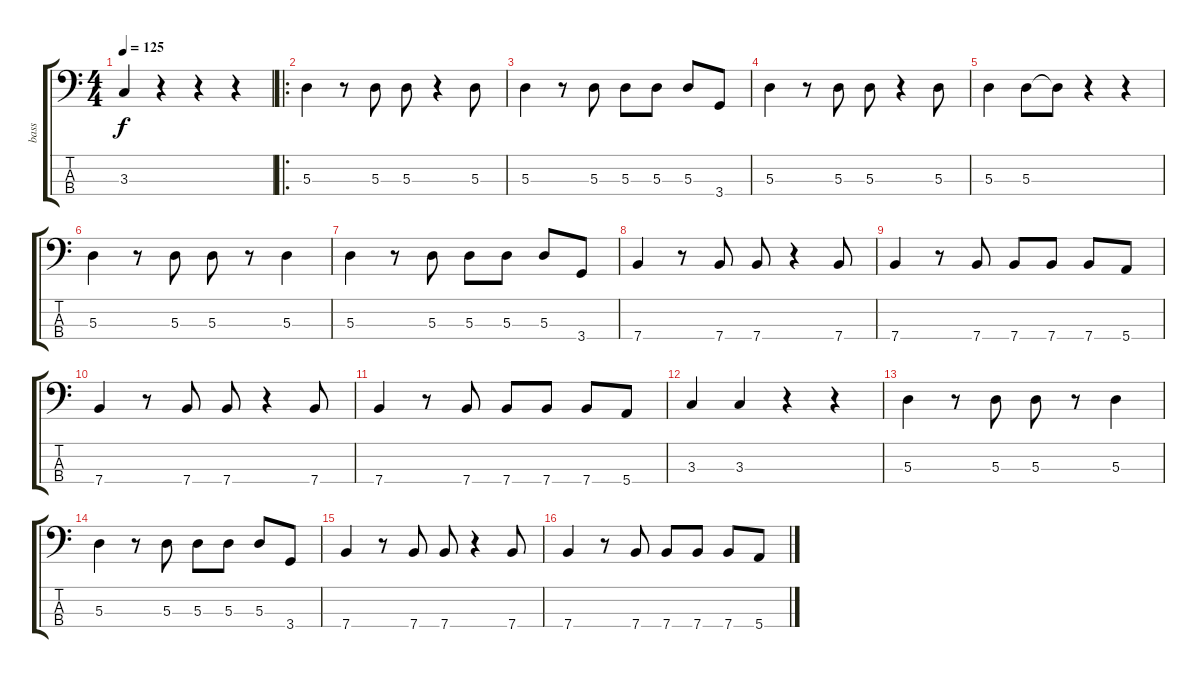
\track ("bass" "bass") {instrument electricbassfinger}
\staff {score tabs}
\tuning (G2 D2 A1 E1) {hide}
\ts (4 4)
\tempo 125
\clef f4
\ks c
3.3.4{dy f} r.4 r.4 r.4 |
\ro
5.3.4 r.8 5.3.8 5.3.8 r.4 5.3.8 |
5.3.4 r.8 5.3.8 5.3.8 5.3.8 5.3.8 3.4.8 |
5.3.4 r.8 5.3.8 5.3.8 r.4 5.3.8 |
5.3.4 5.3.8 5.3{t}.8 r.4 r.4 |
5.3.4 r.8 5.3.8 5.3.8 r.8 5.3.4 |
5.3.4 r.8 5.3.8 5.3.8 5.3.8 5.3.8 3.4.8 |
7.4.4 r.8 7.4.8 7.4.8 r.4 7.4.8 |
7.4.4 r.8 7.4.8 7.4.8 7.4.8 7.4.8 5.4.8 |
7.4.4 r.8 7.4.8 7.4.8 r.4 7.4.8 |
7.4.4 r.8 7.4.8 7.4.8 7.4.8 7.4.8 5.4.8 |
3.3.4 3.3.4 r.4 r.4 |
5.3.4 r.8 5.3.8 5.3.8 r.8 5.3.4 |
5.3.4 r.8 5.3.8 5.3.8 5.3.8 5.3.8 3.4.8 |
7.4.4 r.8 7.4.8 7.4.8 r.4 7.4.8 |
7.4.4 r.8 7.4.8 7.4.8 7.4.8 7.4.8 5.4.8
